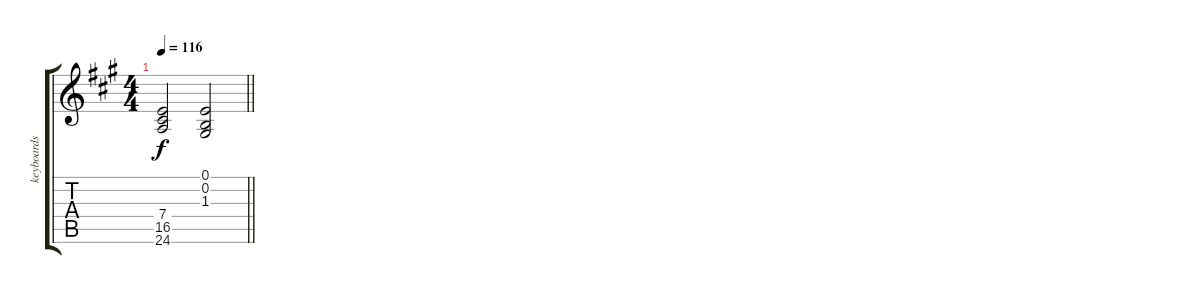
\track ("keyboards" "keyboards") {instrument drawbarorgan}
\staff {score tabs}
\tuning (E4 B3 G3 D3 A2 E2) {hide}
\ts (4 4)
\tempo 116
\clef g2
\barLineRight lightlight
\ks a
(7.4 16.5 24.6).2{dy f} (0.1 0.2 1.3).2
